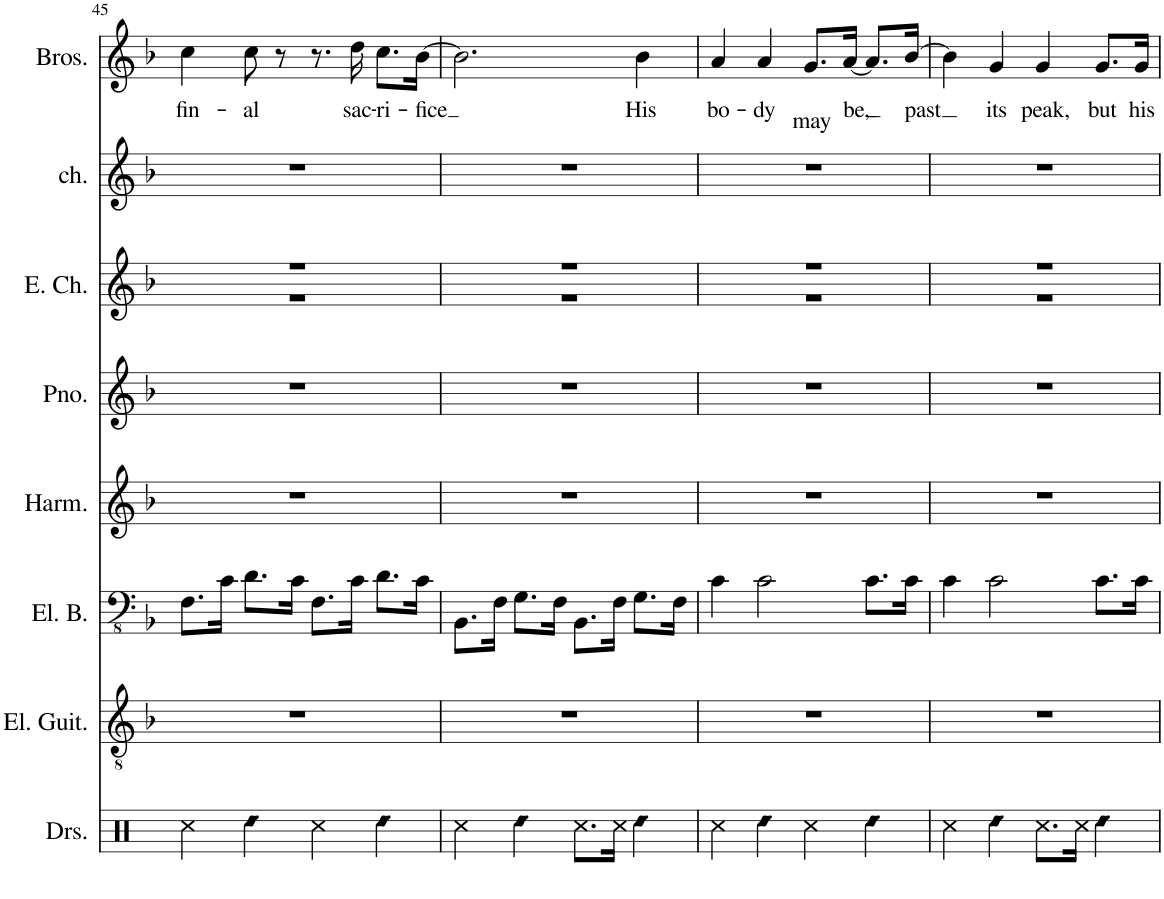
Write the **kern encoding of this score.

**kern	**kern	**kern	**kern	**kern	**kern	**kern	**kern	**text
*part8	*part7	*part6	*part5	*part4	*part3	*part2	*part1	*part1
*staff8	*staff7	*staff6	*staff5	*staff4	*staff3	*staff2	*staff1	*staff1
*I"Drumset	*I"Electric Guitar	*I"Electric Bass	*I"Harmonica	*I"Piano	*I"Electric Choir	*I"Chorus	*I"Brothers	*
*I'Drs.	*I'El. Guit.	*I'El. B.	*I'Harm.	*I'Pno.	*I'E. Ch.	*I'ch.	*I'Bros.	*
!!LO:PB:g=z
*clefX	*clefGv2	*clefFv4	*clefG2	*clefG2	*clefG2	*clefG2	*clefG2	*
*k[]	*k[b-]	*k[b-]	*k[b-]	*k[b-]	*k[b-]	*k[b-]	*k[b-]	*
*M4/4	*M4/4	*M4/4	*M4/4	*M4/4	*M4/4	*M4/4	*M4/4	*
=45	=45	=45	=45	=45	=45	=45	=45	=45
*	*	*	*	*	*^	*	*	*
!	!	!	!	!	!	!	!	!	!LO:LY:b
4Rcc\	1r	8.FF\L	1r	1r	1r	1r	1r	4cc\	fin-
.	.	16C\Jk	.	.	.	.	.	.	.
!LO:N:head=diamond	!	!	!	!	!	!	!	!	!LO:LY:b
4Rdd\	.	8.D\L	.	.	.	.	.	8cc\	-al
.	.	.	.	.	.	.	.	8r	.
.	.	16C\Jk	.	.	.	.	.	.	.
4Rcc\	.	8.FF\L	.	.	.	.	.	8.r	.
!	!	!	!	!	!	!	!	!	!LO:LY:b
.	.	16C\Jk	.	.	.	.	.	16dd\	sac-
!LO:N:head=diamond	!	!	!	!	!	!	!	!	!LO:LY:b
4Rdd\	.	8.D\L	.	.	.	.	.	8.cc\L	-ri-
!	!	!	!	!	!	!	!	!	!LO:LY:b
.	.	16C\Jk	.	.	.	.	.	[16b-\Jk	-fice
=46	=46	=46	=46	=46	=46	=46	=46	=46	=46
4Rcc\	1r	8.BBB-\L	1r	1r	1r	1r	1r	2.b-\]	.
.	.	16FF\Jk	.	.	.	.	.	.	.
!LO:N:head=diamond	!	!	!	!	!	!	!	!	!
4Rdd\	.	8.GG\L	.	.	.	.	.	.	.
.	.	16FF\Jk	.	.	.	.	.	.	.
8.Rcc\L	.	8.BBB-\L	.	.	.	.	.	.	.
16Rcc\Jk	.	16FF\Jk	.	.	.	.	.	.	.
!LO:N:head=diamond	!	!	!	!	!	!	!	!	!LO:LY:b
4Rdd\	.	8.GG\L	.	.	.	.	.	4b-\	His
.	.	16FF\Jk	.	.	.	.	.	.	.
=47	=47	=47	=47	=47	=47	=47	=47	=47	=47
!	!	!	!	!	!	!	!	!	!LO:LY:b
4Rcc\	1r	4C\	1r	1r	1r	1r	1r	4a/	bo-
!LO:N:head=diamond	!	!	!	!	!	!	!	!	!LO:LY:b
4Rdd\	.	2C\	.	.	.	.	.	4a/	-dy
!	!	!	!	!	!	!	!	!	!LO:LY:b
4Rcc\	.	.	.	.	.	.	.	8.g/L	may
!	!	!	!	!	!	!	!	!	!LO:LY:b
.	.	.	.	.	.	.	.	[16a/Jk	be
!LO:N:head=diamond	!	!	!	!	!	!	!	!	!LO:LY:b
4Rdd\	.	8.C\L	.	.	.	.	.	8.a/L]	,
!	!	!	!	!	!	!	!	!	!LO:LY:b
.	.	16C\Jk	.	.	.	.	.	[16b-/Jk	-past
=48	=48	=48	=48	=48	=48	=48	=48	=48	=48
4Rcc\	1r	4C\	1r	1r	1r	1r	1r	4b-\]	.
!LO:N:head=diamond	!	!	!	!	!	!	!	!	!LO:LY:b
4Rdd\	.	2C\	.	.	.	.	.	4g/	its
!	!	!	!	!	!	!	!	!	!LO:LY:b
8.Rcc\L	.	.	.	.	.	.	.	4g/	peak,
16Rcc\Jk	.	.	.	.	.	.	.	.	.
!LO:N:head=diamond	!	!	!	!	!	!	!	!	!LO:LY:b
4Rdd\	.	8.C\L	.	.	.	.	.	8.g/L	but
!	!	!	!	!	!	!	!	!	!LO:LY:b
.	.	16C\Jk	.	.	.	.	.	16g/Jk	his
*	*	*	*	*	*v	*v	*	*	*
=	=	=	=	=	=	=	=	=
*-	*-	*-	*-	*-	*-	*-	*-	*-
